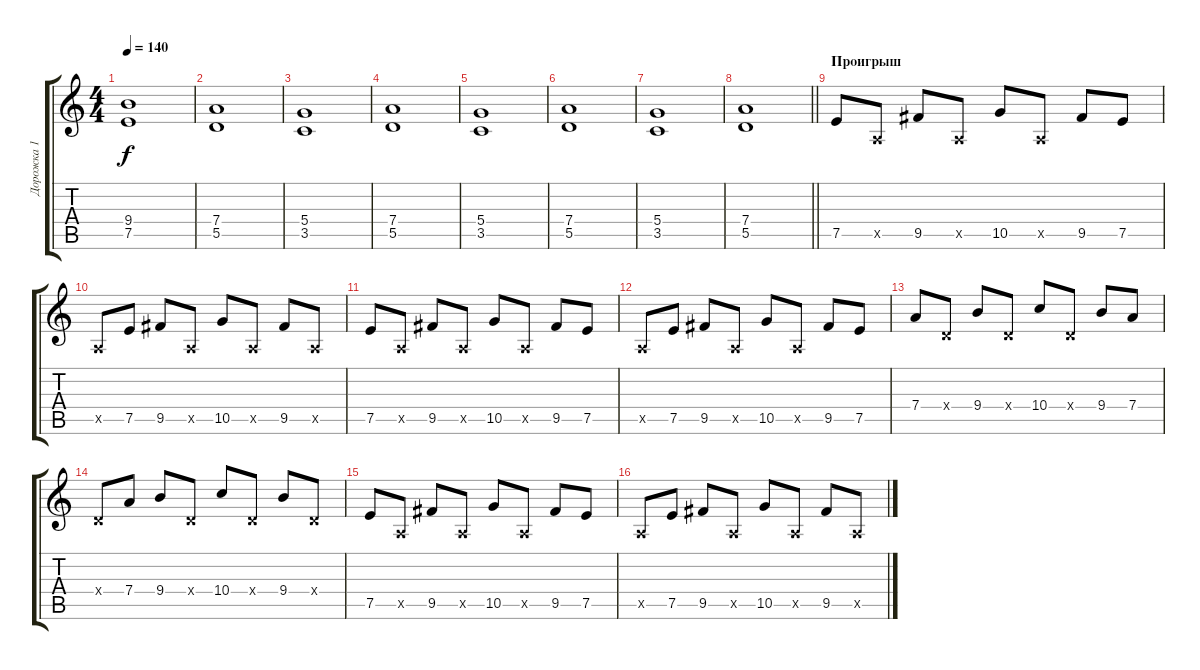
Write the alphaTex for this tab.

\track ("Дорожка 1" "Дорожка 1") {instrument distortionguitar}
\staff {score tabs}
\tuning (E4 B3 G3 D3 A2 E2) {hide}
\ts (4 4)
\tempo 140
\clef g2
\ks c
(9.4 7.5).1{dy f} |
(7.4 5.5).1 |
(5.4 3.5).1 |
(7.4 5.5).1 |
(5.4 3.5).1 |
(7.4 5.5).1 |
(5.4 3.5).1 |
\barLineRight lightlight
(7.4 5.5).1 |
\section ("" "Проигрыш")
7.5.8 0.5{x}.8 9.5.8 0.5{x}.8 10.5.8 0.5{x}.8 9.5.8 7.5.8 |
0.5{x}.8 7.5.8 9.5.8 0.5{x}.8 10.5.8 0.5{x}.8 9.5.8 0.5{x}.8 |
7.5.8 0.5{x}.8 9.5.8 0.5{x}.8 10.5.8 0.5{x}.8 9.5.8 7.5.8 |
0.5{x}.8 7.5.8 9.5.8 0.5{x}.8 10.5.8 0.5{x}.8 9.5.8 7.5.8 |
7.4.8 0.4{x}.8 9.4.8 0.4{x}.8 10.4.8 0.4{x}.8 9.4.8 7.4.8 |
0.4{x}.8 7.4.8 9.4.8 0.4{x}.8 10.4.8 0.4{x}.8 9.4.8 0.4{x}.8 |
7.5.8 0.5{x}.8 9.5.8 0.5{x}.8 10.5.8 0.5{x}.8 9.5.8 7.5.8 |
0.5{x}.8 7.5.8 9.5.8 0.5{x}.8 10.5.8 0.5{x}.8 9.5.8 0.5{x}.8
